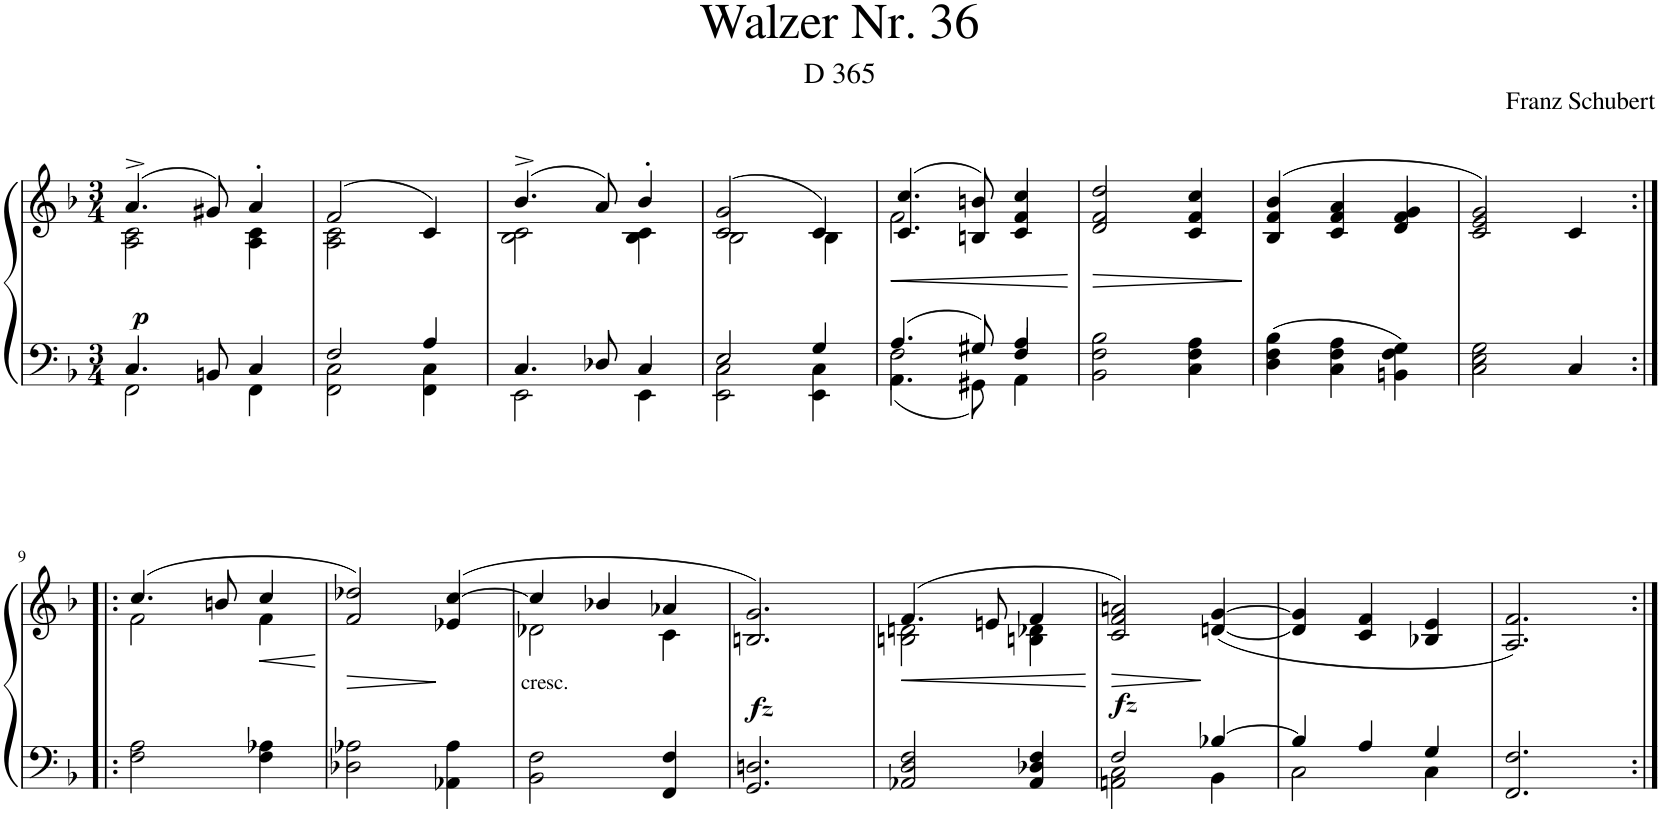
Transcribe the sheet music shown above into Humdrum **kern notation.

**kern	**kern	**dynam
*part1	*part1	*part1
*staff2	*staff1	*staff1/2
*I"Piano	*	*
*I'Pno.	*	*
*clefF4	*clefG2	*
*k[b-]	*k[b-]	*
*M3/4	*M3/4	*
=1	=1	=1
*^	*^	*
!	!	!	!	!LO:DY:a=2
4.C/	2FF\	(4.a^/	2A\ 2c\	p
8BBn/	.	8g#X/)	.	.
4C/	4FF\	4a'/	4A\ 4c\	.
=2	=2	=2	=2	=2
2F/	2FF\ 2C\	(2f/	2A\ 2c\	.
4A/	4FF\ 4C\	4c/)	4ryy	.
=3	=3	=3	=3	=3
4.C/	2EE\	(4.b-^/	2B-\ 2c\	.
8D-X/	.	8a/)	.	.
4C/	4EE\	4b-'/	4B-\ 4c\	.
=4	=4	=4	=4	=4
2E/	2EE\ 2C\	(2c/ 2g/	2B-\	.
4G/	4EE\ 4C\	4c/)	4B-\	.
=5	=5	=5	=5	=5
*	*^	*	*	*
!	!	!	!	!	!LO:HP:b
4.A/	2F\	4.AA\	(4.c/ 4.cc/	2f\	<
8G#X/	.	8GG#X\	8Bn/ 8bn/)	.	.
4A/	4F/	4AA\	4c/ 4f/ 4cc/	4ryy	.
*v	*v	*v	*	*	*
*	*v	*v	*
.	.	[
=6	=6	=6
!	!	!LO:HP:b
2BB-\ 2F\ 2B-\	2d/ 2f/ 2dd/	>
4C\ 4F\ 4A\	4c/ 4f/ 4cc/	.
.	.	]
=7	=7	=7
4D\ 4F\ 4B-\	(>4B-/ 4f/ 4b-/	.
4C\ 4F\ 4A\	4c/ 4f/ 4a/	.
4BBn\ 4F\ 4G\	4d/ 4f/ 4g/	.
=8	=8	=8
2C\ 2E\ 2G\	2c/ 2e/ 2g/)	.
4C/	4c/	.
!!LO:LB:g=z
=9:|!|:	=9:|!|:	=9:|!|:
*	*^	*
2F\ 2A\	(4.cc/	2f\	.
.	8bn/	.	.
!	!	!	!LO:HP:b
4F\ 4A-X\	4cc/	4f\	<
*	*v	*v	*
.	.	[
=10	=10	=10
!	!	!LO:HP:b
2D-X\ 2A-X\	2f/ 2dd-X/)	>
4AA-X\ 4A-\	(4e-X/ [4cc/	]
=11	=11	=11
*	*^	*
!	!LO:TX:b:t=cresc.	!	!
2BB-\ 2F\	4cc/]	2d-X\	.
.	4b-X/	.	.
4FF/ 4F/	4a-X/	4c\	.
=12	=12	=12	=12
!	!	!	!LO:DY:a=2
*	*v	*v	*
2.GG/ 2.Dn/	2.Bn/ 2.g/)	fz
=13	=13	=13
!	!	!LO:HP:b
*	*^	*
2AA-X/ 2D/ 2F/	(4.f/	2Bn\ 2dn\	<
.	8en/	.	.
4AA-/ 4D-X/ 4F/	4f/	4Bn\ 4d-X\	.
*	*v	*v	*
.	.	[
=14	=14	=14
*^	*	*
!	!	!	!LO:HP:b
!	!	!	!LO:DY:n=1:a=2
2F/	2AAn\ 2C\	2c/ 2f/ 2an/)	> fz
[4B-X/	4BB-\	([4dn/ [4g/	]
=15	=15	=15	=15
4B-/]	2C\	4d/] 4g/]	.
4A/	.	4c/ 4f/	.
4G/	4C\	4B-X/ 4e/	.
*v	*v	*	*
=16	=16	=16
2.FF/ 2.F/	2.A/ 2.f/)	.
=:|!	=:|!	=:|!
*-	*-	*-
